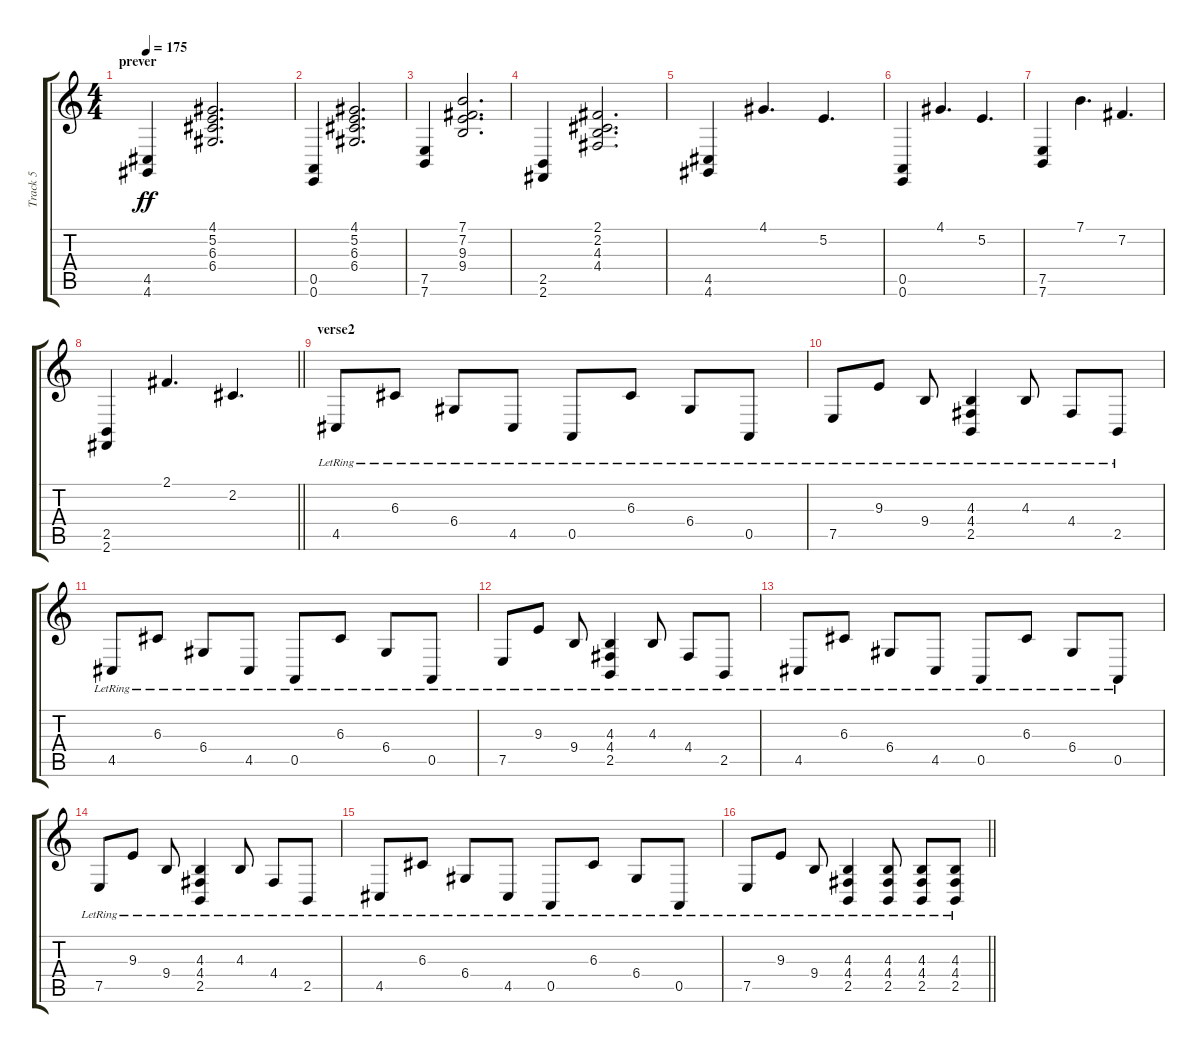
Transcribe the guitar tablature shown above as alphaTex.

\track ("Track 5" "Track 5") {instrument brightacousticpiano}
\staff {score tabs}
\tuning (E4 B3 G3 D3 A2 E2) {hide}
\ts (4 4)
\section ("" "prever")
\tempo 175
\clef g2
\ks c
(4.5 4.6).4{dy ff} (4.1 5.2 6.3 6.4).2{d} |
(0.5 0.6).4 (4.1 5.2 6.3 6.4).2{d} |
(7.5 7.6).4 (7.1 7.2 9.3 9.4).2{d} |
(2.5 2.6).4 (2.1 2.2 4.3 4.4).2{d} |
(4.5 4.6).4 4.1.4{d} 5.2.4{d} |
(0.5 0.6).4 4.1.4{d} 5.2.4{d} |
(7.5 7.6).4 7.1.4{d} 7.2.4{d} |
\barLineRight lightlight
(2.5 2.6).4 2.1.4{d} 2.2.4{d} |
\section ("" "verse2")
4.5{lr}.8 6.3{lr}.8 6.4{lr}.8 4.5{lr}.8 0.5{lr}.8 6.3{lr}.8 6.4{lr}.8 0.5{lr}.8 |
7.5{lr}.8 9.3{lr}.8 9.4{lr}.8 (4.3{lr} 4.4{lr} 2.5{lr}).4 4.3{lr}.8 4.4{lr}.8 2.5{lr}.8 |
4.5{lr}.8 6.3{lr}.8 6.4{lr}.8 4.5{lr}.8 0.5{lr}.8 6.3{lr}.8 6.4{lr}.8 0.5{lr}.8 |
7.5{lr}.8 9.3{lr}.8 9.4{lr}.8 (4.3{lr} 4.4{lr} 2.5{lr}).4 4.3{lr}.8 4.4{lr}.8 2.5{lr}.8 |
4.5{lr}.8 6.3{lr}.8 6.4{lr}.8 4.5{lr}.8 0.5{lr}.8 6.3{lr}.8 6.4{lr}.8 0.5{lr}.8 |
7.5{lr}.8 9.3{lr}.8 9.4{lr}.8 (4.3{lr} 4.4{lr} 2.5{lr}).4 4.3{lr}.8 4.4{lr}.8 2.5{lr}.8 |
4.5{lr}.8 6.3{lr}.8 6.4{lr}.8 4.5{lr}.8 0.5{lr}.8 6.3{lr}.8 6.4{lr}.8 0.5{lr}.8 |
\barLineRight lightlight
7.5{lr}.8 9.3{lr}.8 9.4{lr}.8 (4.3{lr} 4.4{lr} 2.5{lr}).4 (4.3{lr} 4.4 2.5).8 (4.3 4.4{lr} 2.5).8 (4.3 4.4 2.5{lr}).8
